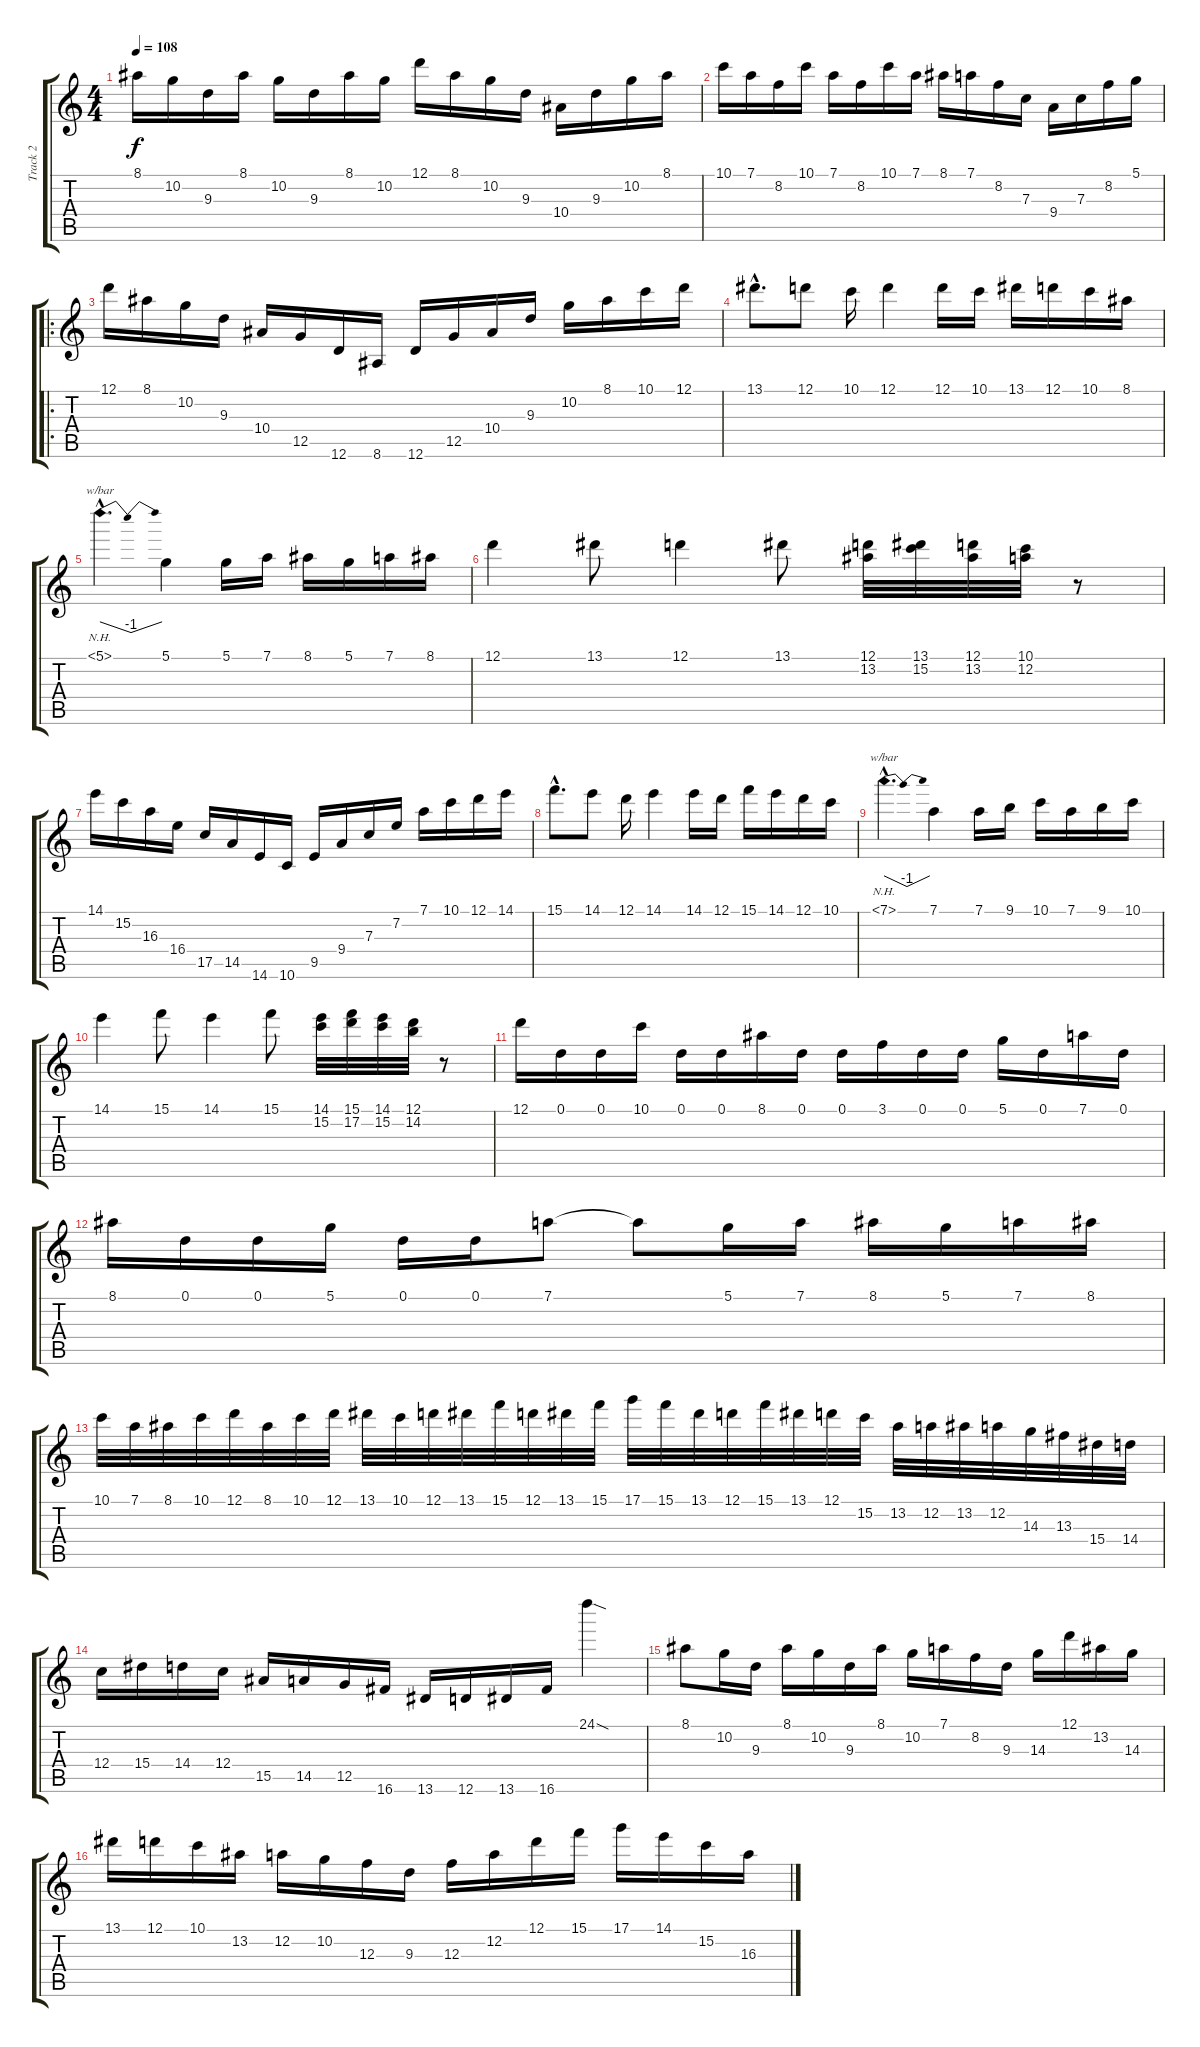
\track ("Track 2" "Track 2") {instrument overdrivenguitar}
\staff {score tabs}
\tuning (D4 A3 F3 C3 G2 D2) {hide}
\ts (4 4)
\tempo 108
\clef g2
\ks c
8.1.16{dy f} 10.2.16 9.3.16 8.1.16 10.2.16 9.3.16 8.1.16 10.2.16 12.1.16 8.1.16 10.2.16 9.3.16 10.4.16 9.3.16 10.2.16 8.1.16 |
10.1.16 7.1.16 8.2.16 10.1.16 7.1.16 8.2.16 10.1.16 7.1.16 8.1.16 7.1.16 8.2.16 7.3.16 9.4.16 7.3.16 8.2.16 5.1.16 |
\ro
12.1.16 8.1.16 10.2.16 9.3.16 10.4.16 12.5.16 12.6.16 8.6.16 12.6.16 12.5.16 10.4.16 9.3.16 10.2.16 8.1.16 10.1.16 12.1.16 |
13.1{hac}.8{d} 12.1.8 10.1.16 12.1.4 12.1.16 10.1.16 13.1.16 12.1.16 10.1.16 8.1.16 |
5.1{nh hac}.4{d tbe (dip default 0 0 30 -4 60 0)} 5.1.4 5.1.16 7.1.16 8.1.16 5.1.16 7.1.16 8.1.16 |
12.1.4 13.1.8 12.1.4 13.1.8 (12.1 13.2).32 (13.1 15.2).32 (12.1 13.2).32 (10.1 12.2).32 r.8 |
14.1.16 15.2.16 16.3.16 16.4.16 17.5.16 14.5.16 14.6.16 10.6.16 9.5.16 9.4.16 7.3.16 7.2.16 7.1.16 10.1.16 12.1.16 14.1.16 |
15.1{hac}.8{d} 14.1.8 12.1.16 14.1.4 14.1.16 12.1.16 15.1.16 14.1.16 12.1.16 10.1.16 |
7.1{nh hac}.4{d tbe (dip default 0 0 30 -4 60 0)} 7.1.4 7.1.16 9.1.16 10.1.16 7.1.16 9.1.16 10.1.16 |
14.1.4 15.1.8 14.1.4 15.1.8 (14.1 15.2).32 (15.1 17.2).32 (14.1 15.2).32 (12.1 14.2).32 r.8 |
12.1.16 0.1.16 0.1.16 10.1.16 0.1.16 0.1.16 8.1.16 0.1.16 0.1.16 3.1.16 0.1.16 0.1.16 5.1.16 0.1.16 7.1.16 0.1.16 |
8.1.16 0.1.16 0.1.16 5.1.16 0.1.16 0.1.16 7.1.8 7.1{t}.8 5.1.16 7.1.16 8.1.16 5.1.16 7.1.16 8.1.16 |
10.1.32 7.1.32 8.1.32 10.1.32 12.1.32 8.1.32 10.1.32 12.1.32 13.1.32 10.1.32 12.1.32 13.1.32 15.1.32 12.1.32 13.1.32 15.1.32 17.1.32 15.1.32 13.1.32 12.1.32 15.1.32 13.1.32 12.1.32 15.2.32 13.2.32 12.2.32 13.2.32 12.2.32 14.3.32 13.3.32 15.4.32 14.4.32 |
12.4.16 15.4.16 14.4.16 12.4.16 15.5.16 14.5.16 12.5.16 16.6.16 13.6.16 12.6.16 13.6.16 16.6.16 24.1{sod}.4 |
8.1.8{instrument distortionguitar} 10.2.16 9.3.16 8.1.16 10.2.16 9.3.16 8.1.16 10.2.16 7.1.16 8.2.16 9.3.16 14.3.16 12.1.16 13.2.16 14.3.16 |
13.1.16 12.1.16 10.1.16 13.2.16 12.2.16 10.2.16 12.3.16 9.3.16 12.3.16 12.2.16 12.1.16 15.1.16 17.1.16 14.1.16 15.2.16 16.3.16
